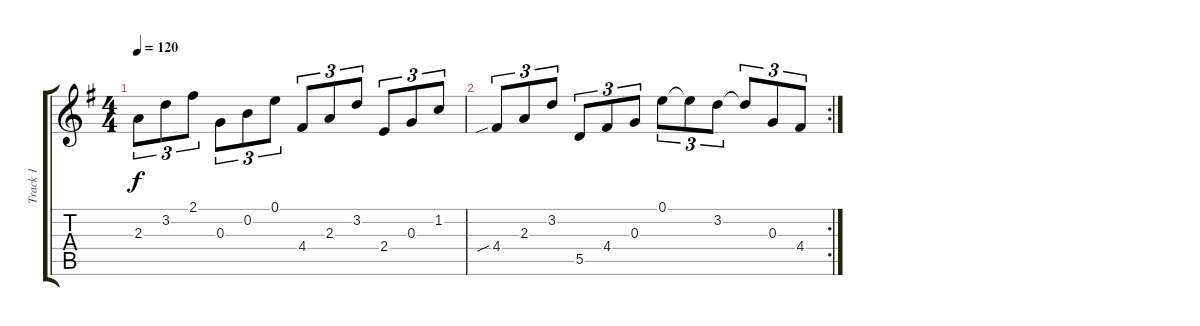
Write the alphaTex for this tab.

\track ("Track 1" "Track 1") {instrument acousticguitarsteel}
\staff {score tabs}
\tuning (E4 B3 G3 D3 A2 E2) {hide}
\ts (4 4)
\tempo 120
\clef g2
\ks g
2.3.8{tu (3 2) dy f} 3.2.8{tu (3 2)} 2.1.8{tu (3 2)} 0.3.8{tu (3 2)} 0.2.8{tu (3 2)} 0.1.8{tu (3 2)} 4.4.8{tu (3 2)} 2.3.8{tu (3 2)} 3.2.8{tu (3 2)} 2.4.8{tu (3 2)} 0.3.8{tu (3 2)} 1.2.8{tu (3 2)} |
\rc 2
4.4{sib}.8{tu (3 2)} 2.3.8{tu (3 2)} 3.2.8{tu (3 2)} 5.5.8{tu (3 2)} 4.4.8{tu (3 2)} 0.3.8{tu (3 2)} 0.1.8{tu (3 2)} 0.1{t}.8{tu (3 2)} 3.2.8{tu (3 2)} 3.2{t}.8{tu (3 2)} 0.3.8{tu (3 2)} 4.4.8{tu (3 2)}
